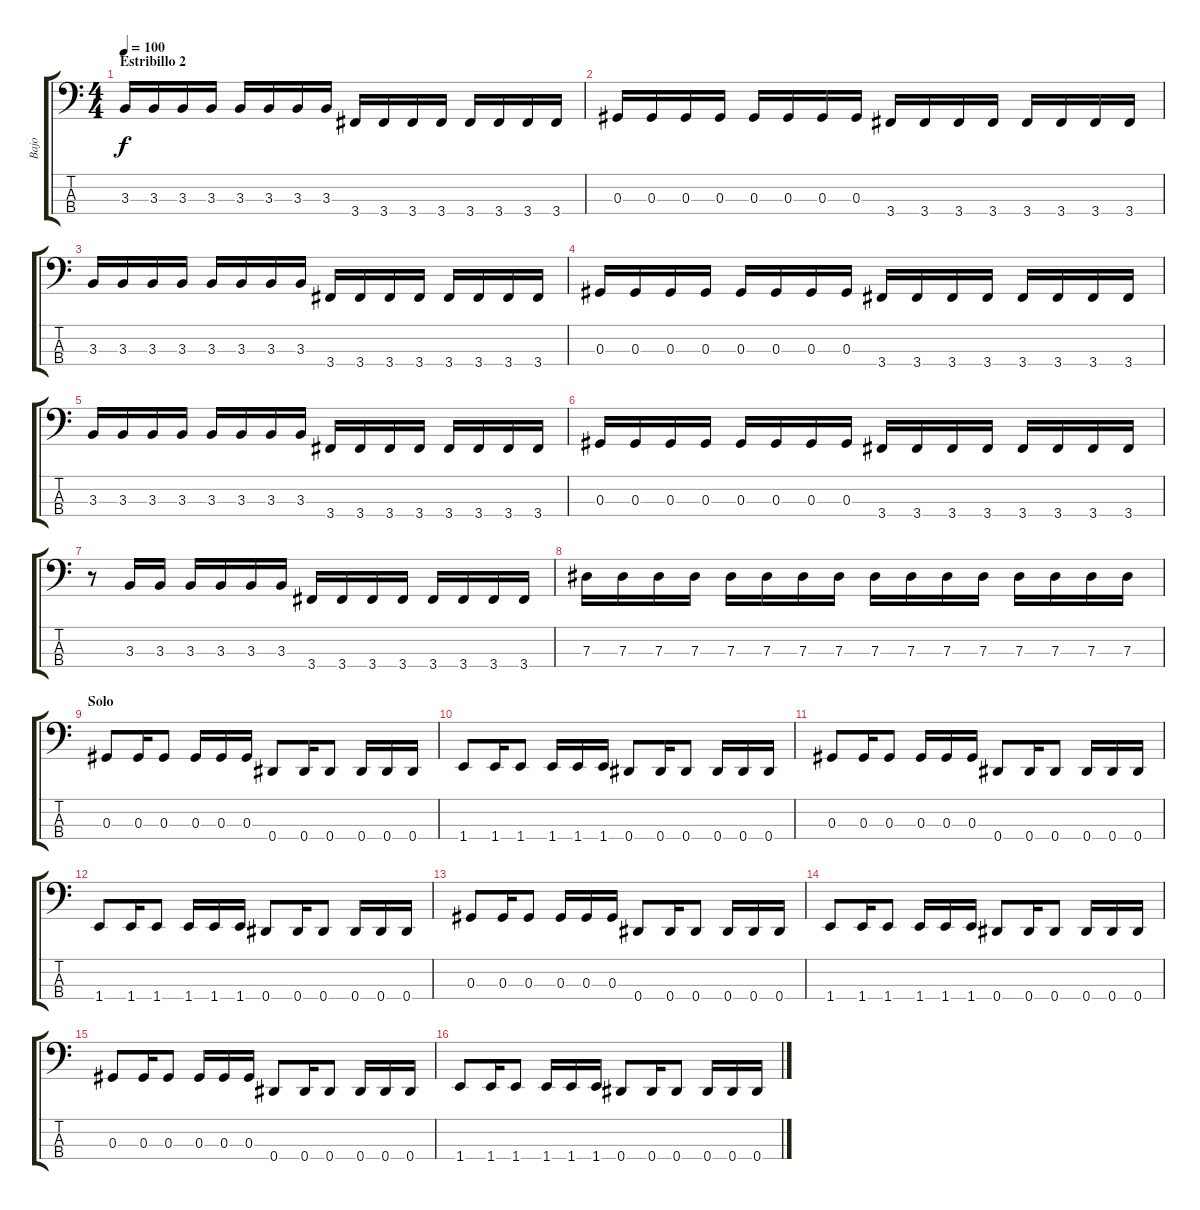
\track ("Bajo" "Bajo") {instrument electricbassfinger}
\staff {score tabs}
\tuning (Gb2 Db2 Ab1 Eb1) {hide}
\ts (4 4)
\section ("" "Estribillo 2")
\tempo 100
\clef f4
\ks c
3.3.16{dy f} 3.3.16 3.3.16 3.3.16 3.3.16 3.3.16 3.3.16 3.3.16 3.4.16 3.4.16 3.4.16 3.4.16 3.4.16 3.4.16 3.4.16 3.4.16 |
0.3.16 0.3.16 0.3.16 0.3.16 0.3.16 0.3.16 0.3.16 0.3.16 3.4.16 3.4.16 3.4.16 3.4.16 3.4.16 3.4.16 3.4.16 3.4.16 |
3.3.16 3.3.16 3.3.16 3.3.16 3.3.16 3.3.16 3.3.16 3.3.16 3.4.16 3.4.16 3.4.16 3.4.16 3.4.16 3.4.16 3.4.16 3.4.16 |
0.3.16 0.3.16 0.3.16 0.3.16 0.3.16 0.3.16 0.3.16 0.3.16 3.4.16 3.4.16 3.4.16 3.4.16 3.4.16 3.4.16 3.4.16 3.4.16 |
3.3.16 3.3.16 3.3.16 3.3.16 3.3.16 3.3.16 3.3.16 3.3.16 3.4.16 3.4.16 3.4.16 3.4.16 3.4.16 3.4.16 3.4.16 3.4.16 |
0.3.16 0.3.16 0.3.16 0.3.16 0.3.16 0.3.16 0.3.16 0.3.16 3.4.16 3.4.16 3.4.16 3.4.16 3.4.16 3.4.16 3.4.16 3.4.16 |
r.8 3.3.16 3.3.16 3.3.16 3.3.16 3.3.16 3.3.16 3.4.16 3.4.16 3.4.16 3.4.16 3.4.16 3.4.16 3.4.16 3.4.16 |
7.3.16 7.3.16 7.3.16 7.3.16 7.3.16 7.3.16 7.3.16 7.3.16 7.3.16 7.3.16 7.3.16 7.3.16 7.3.16 7.3.16 7.3.16 7.3.16 |
\section ("" "Solo")
0.3.8 0.3.16 0.3.8 0.3.16 0.3.16 0.3.16 0.4.8 0.4.16 0.4.8 0.4.16 0.4.16 0.4.16 |
1.4.8 1.4.16 1.4.8 1.4.16 1.4.16 1.4.16 0.4.8 0.4.16 0.4.8 0.4.16 0.4.16 0.4.16 |
0.3.8 0.3.16 0.3.8 0.3.16 0.3.16 0.3.16 0.4.8 0.4.16 0.4.8 0.4.16 0.4.16 0.4.16 |
1.4.8 1.4.16 1.4.8 1.4.16 1.4.16 1.4.16 0.4.8 0.4.16 0.4.8 0.4.16 0.4.16 0.4.16 |
0.3.8 0.3.16 0.3.8 0.3.16 0.3.16 0.3.16 0.4.8 0.4.16 0.4.8 0.4.16 0.4.16 0.4.16 |
1.4.8 1.4.16 1.4.8 1.4.16 1.4.16 1.4.16 0.4.8 0.4.16 0.4.8 0.4.16 0.4.16 0.4.16 |
0.3.8 0.3.16 0.3.8 0.3.16 0.3.16 0.3.16 0.4.8 0.4.16 0.4.8 0.4.16 0.4.16 0.4.16 |
1.4.8 1.4.16 1.4.8 1.4.16 1.4.16 1.4.16 0.4.8 0.4.16 0.4.8 0.4.16 0.4.16 0.4.16
